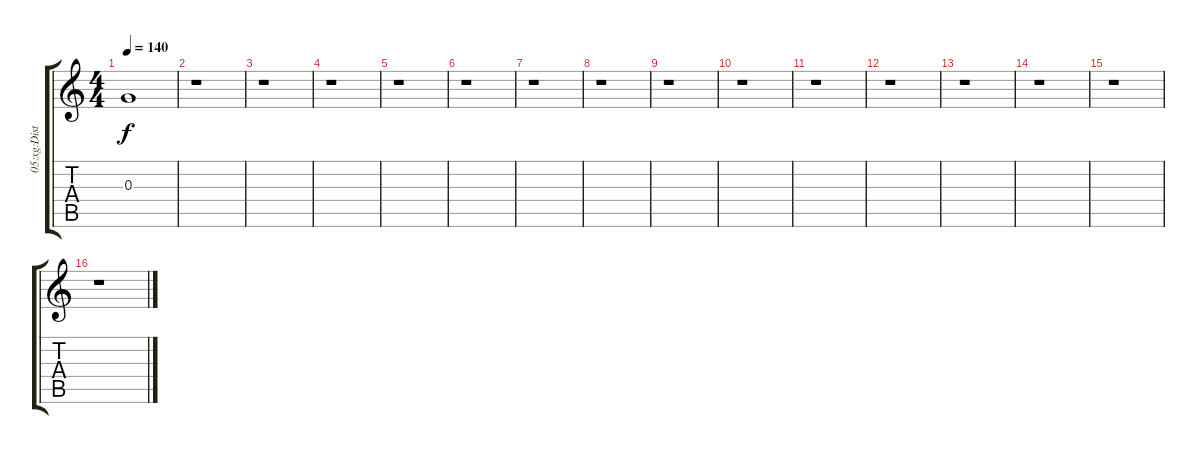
\track ("05:xg:Distortion Guitar " "05:xg:Dist") {instrument distortionguitar}
\staff {score tabs}
\tuning (E4 B3 G3 D3 A2 E2) {hide}
\ts (4 4)
\tempo 140
\clef g2
\ks c
0.3.1{dy f} |
r.1 |
r.1 |
r.1 |
r.1 |
r.1 |
r.1 |
r.1 |
r.1 |
r.1 |
r.1 |
r.1 |
r.1 |
r.1 |
r.1 |
r.1
